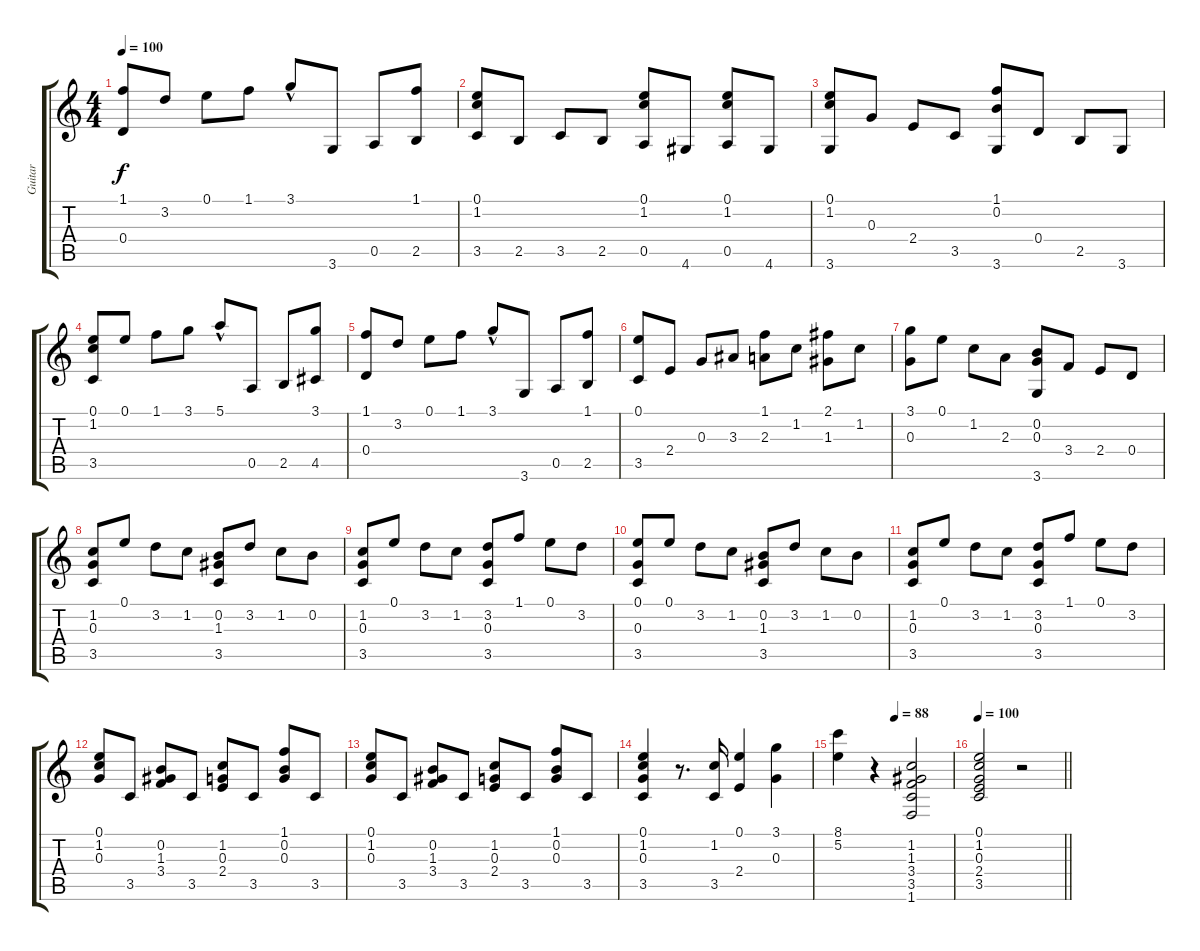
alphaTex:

\track ("Guitar" "Guitar") {instrument acousticguitarnylon}
\staff {score tabs}
\tuning (E4 B3 G3 D3 A2 E2) {hide}
\ts (4 4)
\tempo 100
\clef g2
\ks c
(1.1 0.4).8{dy f} 3.2.8 0.1.8 1.1.8 3.1{hac}.8 3.6.8 0.5.8 (1.1 2.5).8 |
(0.1 1.2 3.5).8 2.5.8 3.5.8 2.5.8 (0.1 1.2 0.5).8 4.6.8 (0.1 1.2 0.5).8 4.6.8 |
(0.1 1.2 3.6).8 0.3.8 2.4.8 3.5.8 (1.1 0.2 3.6).8 0.4.8 2.5.8 3.6.8 |
(0.1 1.2 3.5).8 0.1.8 1.1.8 3.1.8 5.1{hac}.8 0.5.8 2.5.8 (3.1 4.5).8 |
(1.1 0.4).8 3.2.8 0.1.8 1.1.8 3.1{hac}.8 3.6.8 0.5.8 (1.1 2.5).8 |
(0.1 3.5).8 2.4.8 0.3.8 3.3.8 (1.1 2.3).8 1.2.8 (2.1 1.3).8 1.2.8 |
(3.1 0.3).8 0.1.8 1.2.8 2.3.8 (0.2 0.3 3.6).8 3.4.8 2.4.8 0.4.8 |
(1.2 0.3 3.5).8 0.1.8 3.2.8 1.2.8 (0.2 1.3 3.5).8 3.2.8 1.2.8 0.2.8 |
(1.2 0.3 3.5).8 0.1.8 3.2.8 1.2.8 (3.2 0.3 3.5).8 1.1.8 0.1.8 3.2.8 |
(0.1 0.3 3.5).8 0.1.8 3.2.8 1.2.8 (0.2 1.3 3.5).8 3.2.8 1.2.8 0.2.8 |
(1.2 0.3 3.5).8 0.1.8 3.2.8 1.2.8 (3.2 0.3 3.5).8 1.1.8 0.1.8 3.2.8 |
(0.1 1.2 0.3).8 3.5.8 (0.2 1.3 3.4).8 3.5.8 (1.2 0.3 2.4).8 3.5.8 (1.1 0.2 0.3).8 3.5.8 |
(0.1 1.2 0.3).8 3.5.8 (0.2 1.3 3.4).8 3.5.8 (1.2 0.3 2.4).8 3.5.8 (1.1 0.2 0.3).8 3.5.8 |
(0.1 1.2 0.3 3.5).4 r.8{d} (1.2 3.5).16 (0.1 2.4).4 (3.1 0.3).4 |
\tempo (88 0.5)
(8.1 5.2).4 r.4 (1.2 1.3 3.4 3.5 1.6).2 |
\tempo 100
\barLineRight lightlight
(0.1 1.2 0.3 2.4 3.5).2 r.2
